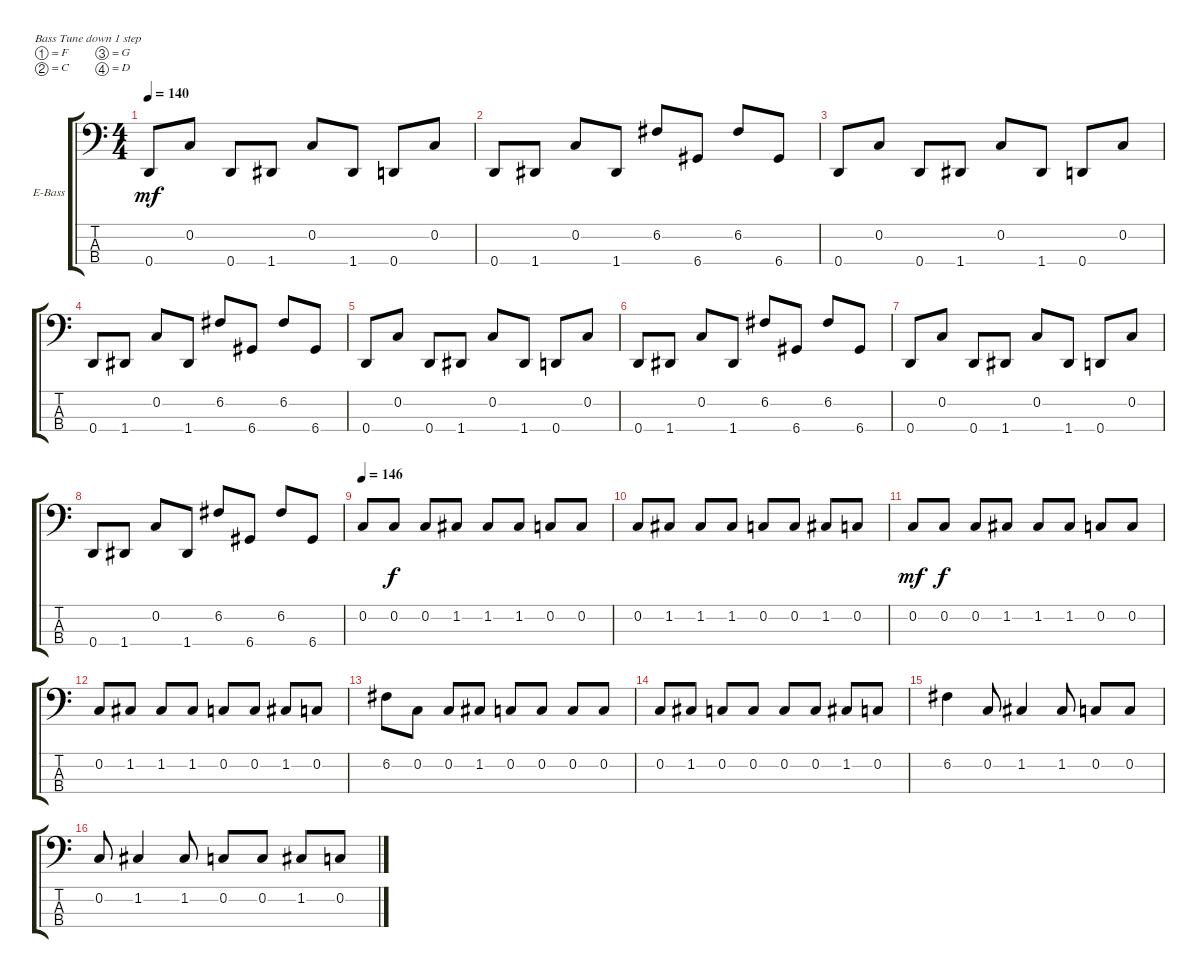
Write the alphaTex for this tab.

\bracketExtendMode groupsimilarinstruments
\firstSystemTrackNameOrientation horizontal
\otherSystemsTrackNameOrientation horizontal
\track ("Electric Bass" "E-Bass") {instrument electricbassfinger}
\staff {score tabs}
\tuning (F2 C2 G1 D1)
\ts (4 4)
\tempo 140
\clef f4
\scale
0.333333
\ks c
0.4.8{dy mf} 0.2.8 0.4.8 1.4.8 0.2.8 1.4.8 0.4.8 0.2.8 |
\scale
0.333333 0.4.8 1.4.8 0.2.8 1.4.8 6.2.8 6.4.8 6.2.8 6.4.8 |
\scale
0.333333 0.4.8 0.2.8 0.4.8 1.4.8 0.2.8 1.4.8 0.4.8 0.2.8 |
\scale
0.333333 0.4.8 1.4.8 0.2.8 1.4.8 6.2.8 6.4.8 6.2.8 6.4.8 |
\scale
0.333333 0.4.8 0.2.8 0.4.8 1.4.8 0.2.8 1.4.8 0.4.8 0.2.8 |
\scale
0.333333 0.4.8 1.4.8 0.2.8 1.4.8 6.2.8 6.4.8 6.2.8 6.4.8 |
\scale
0.333333 0.4.8 0.2.8 0.4.8 1.4.8 0.2.8 1.4.8 0.4.8 0.2.8 |
\scale
0.333333 0.4.8 1.4.8 0.2.8 1.4.8 6.2.8 6.4.8 6.2.8 6.4.8 |
\tempo 146
\scale
0.333333 0.2.8 0.2.8{dy f} 0.2.8 1.2.8 1.2.8 1.2.8 0.2.8 0.2.8 |
\scale
0.333333 0.2.8 1.2.8 1.2.8 1.2.8 0.2.8 0.2.8 1.2.8 0.2.8 |
\scale
0.333333 0.2.8{dy mf} 0.2.8{dy f} 0.2.8 1.2.8 1.2.8 1.2.8 0.2.8 0.2.8 |
\scale
0.333333 0.2.8 1.2.8 1.2.8 1.2.8 0.2.8 0.2.8 1.2.8 0.2.8 |
\scale
0.333333 6.2.8 0.2.8 0.2.8 1.2.8 0.2.8 0.2.8 0.2.8 0.2.8 |
\scale
0.333333 0.2.8 1.2.8 0.2.8 0.2.8 0.2.8 0.2.8 1.2.8 0.2.8 |
\scale
0.333333 6.2.4 0.2.8 1.2.4 1.2.8 0.2.8 0.2.8 |
\scale
0.333333 0.2.8 1.2.4 1.2.8 0.2.8 0.2.8 1.2.8 0.2.8
